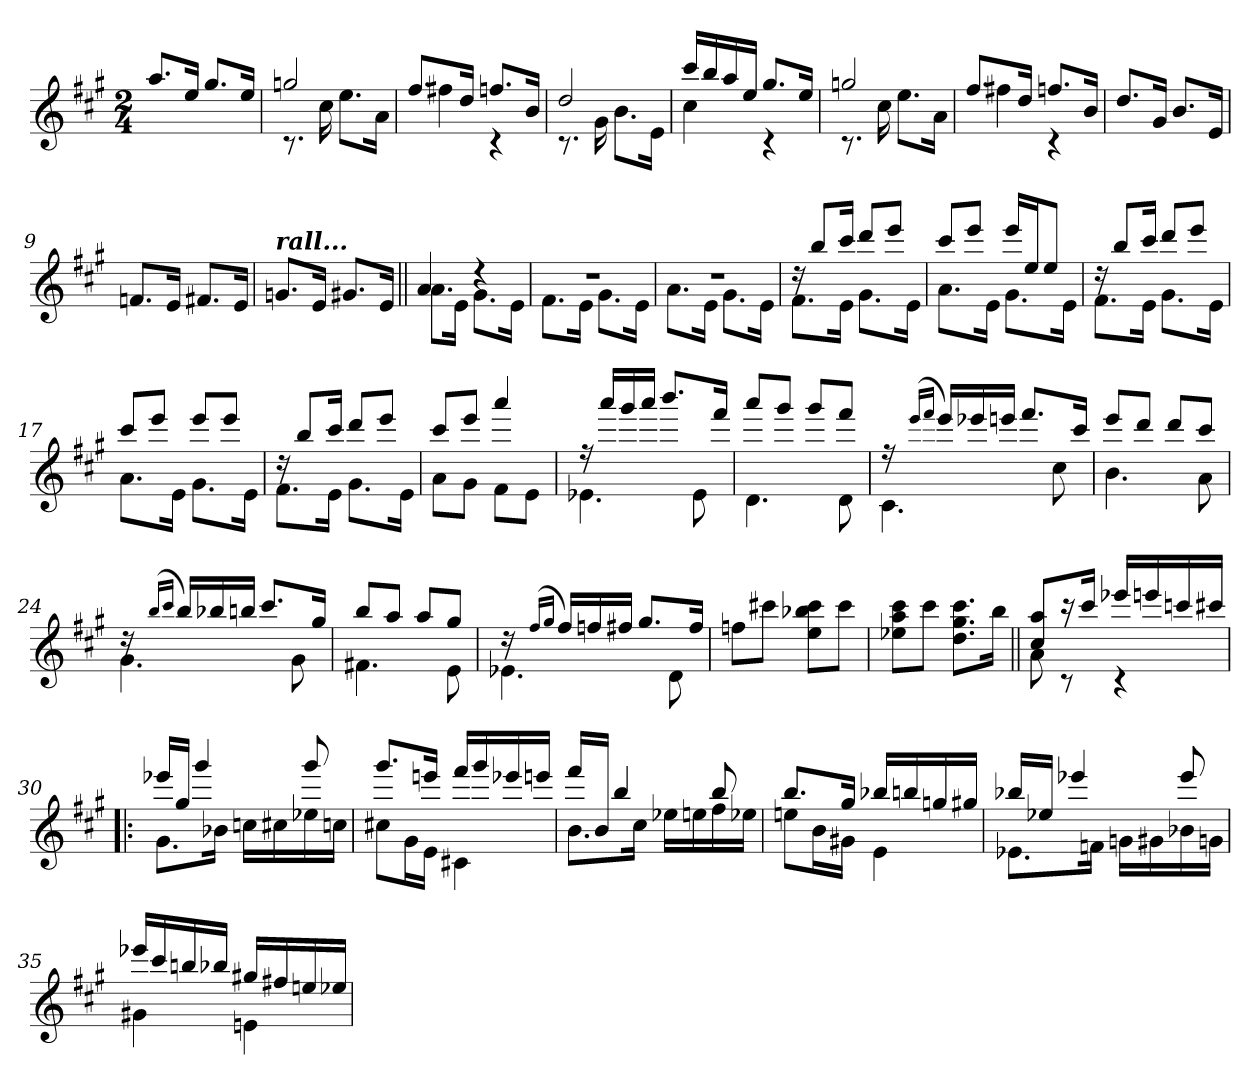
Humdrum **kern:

**kern
*part1
*staff1
*clefG2
*k[f#c#g#]
*A:
*M2/4
=1
8.aa/L
16ee/Jk
8.gg#/L
16ee/Jk
=2
*^
2ggn/	8.rc
.	16cc#\
.	8.ee\L
.	16a\Jk
=3	=3
8.ff#/L	4ff#X\
16dd/Jk	.
8.ffn/L	4rc
16b/Jk	.
=4	=4
2dd/	8.rc
.	16g#\
.	8.b\L
.	16e\Jk
=5	=5
16ccc#/LL	4cc#\
16bb/	.
16aa/	.
16ee/JJ	.
8.gg#/L	4rc
16ee/Jk	.
!!LO:LB:g=z	!!
=6	=6
2ggn/	8.rc
.	16cc#\
.	8.ee\L
.	16a\Jk
=7	=7
8.ff#/L	4ff#X\
16dd/Jk	.
8.ffn/L	4rc
16b/Jk	.
*v	*v
=8
8.dd/L
16g#/Jk
8.b/L
16e/Jk
=9
8.fn/L
16e/Jk
8.f#X/L
16e/Jk
=10
!LO:TX:a:Bi:t=rall...
8.gn/L
16e/Jk
8.g#X/L
16e/Jk
!!LO:LB:g=z
=11||
*^
4a/	8.a\L
.	16e\Jk
4rdd	8.g#\L
.	16e\Jk
=12	=12
2rdd	8.f#\L
.	16e\Jk
.	8.g#\L
.	16e\Jk
=13	=13
2rdd	8.a\L
.	16e\Jk
.	8.g#\L
.	16e\Jk
=14	=14
16rdd	8.f#\L
8bb/L	.
16ccc#/Jk	16e\Jk
8ddd/L	8.g#\L
8eee/J	.
.	16e\Jk
=15	=15
8ccc#/L	8.a\L
8eee/J	.
.	16e\Jk
16eee/LL	8.g#\L
16ee/J	.
8ee/J	.
.	16e\Jk
!!LO:LB:g=z	!!
=16	=16
16rdd	8.f#\L
8bb/L	.
16ccc#/Jk	16e\Jk
8ddd/L	8.g#\L
8eee/J	.
.	16e\Jk
=17	=17
8ccc#/L	8.a\L
8eee/J	.
.	16e\Jk
8eee/L	8.g#\L
8eee/J	.
.	16e\Jk
=18	=18
16rdd	8.f#\L
8bb/L	.
16ccc#/Jk	16e\Jk
8ddd/L	8.g#\L
8eee/J	.
.	16e\Jk
=19	=19
8ccc#/L	8a\L
8eee/J	8g#\J
4aaa/	8f#\L
.	8e\J
=20	=20
16rff	4.e-X\
16aaa/LL	.
16ggg#/	.
16aaa/JJ	.
8.bbb/L	.
.	8e-\
16fff#/Jk	.
!!LO:LB:g=z	!!
=21	=21
8aaa/L	4.d\
8ggg#/J	.
8ggg#/L	.
8fff#/J	8d\
=22	=22
16ree	4.c#\
(<16qeee/LL	.
16qfff#/JJ	.
16eee/LL)	.
16eee-X/	.
16eeen/JJ	.
8.fff#/L	.
.	8cc#\
16ccc#/Jk	.
=23	=23
8eee/L	4.b\
8ddd/J	.
8ddd/L	.
8ccc#/J	8a\
=24	=24
16rdd	4.g#\
(<16qbb/LL	.
16qccc#/JJ	.
16bb/LL)	.
16bb-X/	.
16bbn/JJ	.
8.ccc#/L	.
.	8g#\
16gg#/Jk	.
=25	=25
8bb/L	4.f#X\
8aa/J	.
8aa/L	.
8gg#/J	8e\
!!LO:LB:g=z	!!
=26	=26
16rdd	4.e-X\
(<16qff#/LL	.
16qgg#/JJ	.
16ff#/LL)	.
16ffn/	.
16ff#X/JJ	.
8.gg#/L	.
.	8d\
16ff#/Jk	.
*v	*v
=27
8ffn\L
8ccc#X\J
8ee\ 8bb-X\ 8ccc#\L
8ccc#\J
=28
8ee-X\ 8aa\ 8ccc#\L
8ccc#\J
8.dd\ 8.gg#\ 8.ccc#\L
16bb\Jk
=29||
*^
8cc#/ 8aa/L	8a\
16r	8rc
16ccc#/Jk	.
16eee-X/LL	4rc
16eeen/	.
16cccn/	.
16ccc#X/JJ	.
!!LO:LB:g=z	!!
=30!|:	=30!|:
16eee-X/LL	8.g#\L
16gg#/JJ	.
4ggg#/	.
.	16b-X\Jk
.	16ccn\LL
.	16cc#X\
8ggg#/	16ee-X\
.	16ccn\JJ
=31	=31
8.ggg#/L	8cc#X\L
.	16g#\L
16eeen/Jk	16e\JJ
16fff#/LL	4c#X\
16ggg#/	.
16eee-X/	.
16eeen/JJ	.
=32	=32
16fff#/LL	8.b\L
16b/JJ	.
4bb/	.
.	16cc#\Jk
.	16ee-X\LL
.	16een\
8bb/	16ff#\
.	16ee-X\JJ
=33	=33
8.bb/L	8een\L
.	16b\L
16gg#/Jk	16g#X\JJ
16bb-X/LL	4e\
16bbn/	.
16ggn/	.
16gg#X/JJ	.
!!LO:LB:g=z	!!
=34	=34
16bb-X/LL	8.e-X\L
16ee-X/JJ	.
4eee-X/	.
.	16fn\Jk
.	16gn\LL
.	16g#X\
8eee-/	16b-X\
.	16gn\JJ
=35	=35
16eee-X/LL	4g#X\
16ccc#/	.
16bbn/	.
16bb-X/JJ	.
16gg#X/LL	4en\
16ff#X/	.
16een/	.
16ee-X/JJ	.
*v	*v
=
*-
